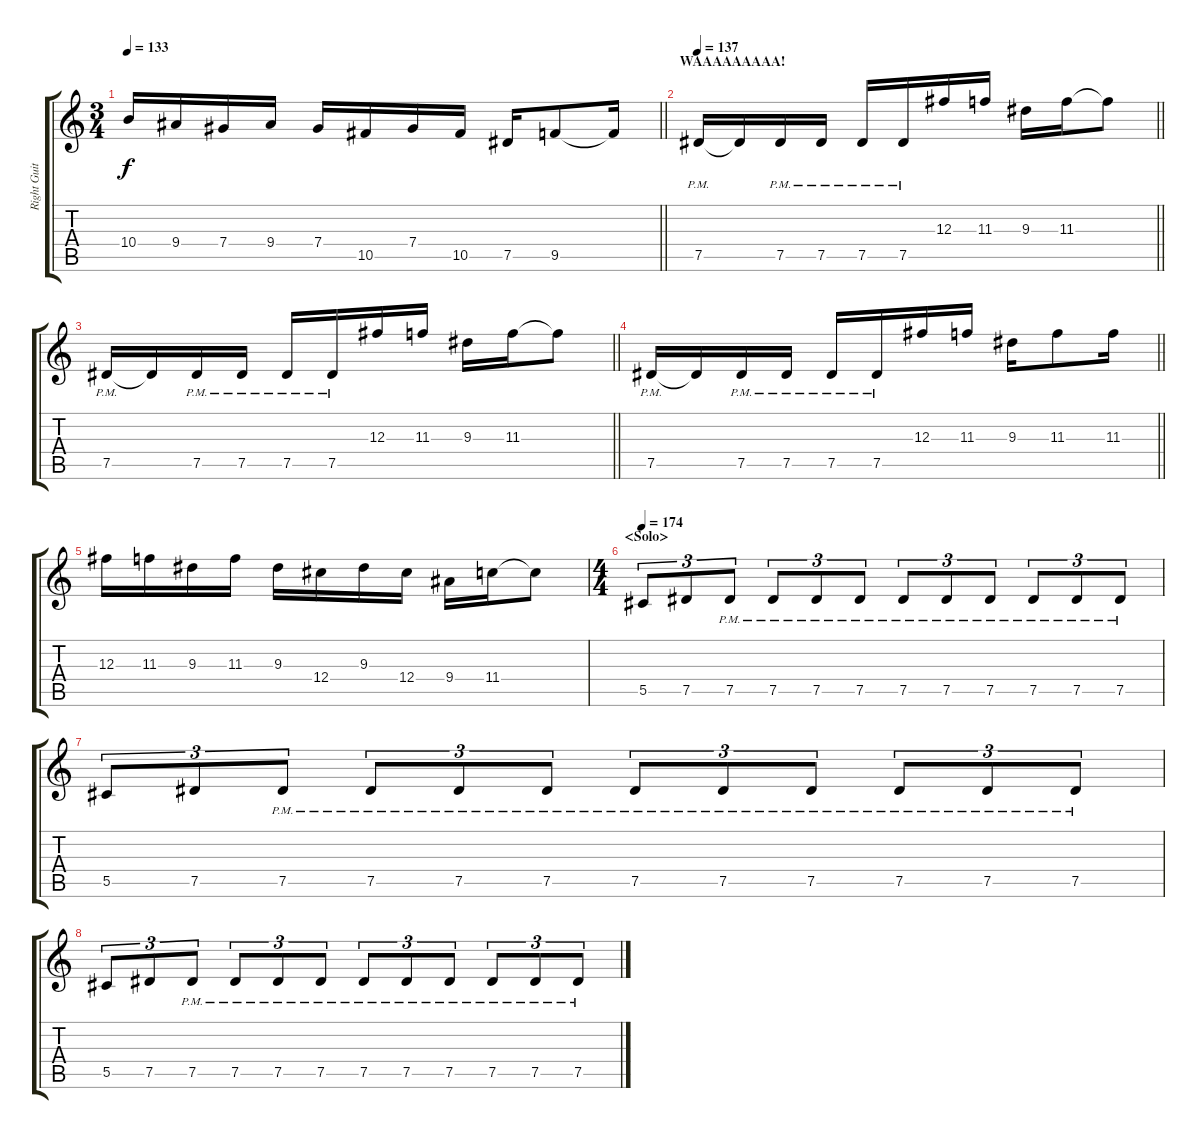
\track ("Right Guitar" "Right Guit") {instrument overdrivenguitar}
\staff {score tabs}
\tuning (Eb4 Bb3 Gb3 Db3 Ab2 Eb2) {hide}
\ts (3 4)
\tempo 133
\clef g2
\barLineRight lightlight
\ks c
10.4.16{dy f} 9.4.16 7.4.16 9.4.16 7.4.16 10.5.16 7.4.16 10.5.16 7.5.16 9.5.8 9.5{t}.16 |
\section ("" "WAAAAAAAAA!")
\tempo 137
\barLineRight lightlight
7.5{pm}.16 7.5{t}.16 7.5{pm}.16 7.5{pm}.16 7.5{pm}.16 7.5{pm}.16 12.3.16 11.3.16 9.3.16 11.3.16 11.3{t}.8 |
\barLineRight lightlight
7.5{pm}.16 7.5{t}.16 7.5{pm}.16 7.5{pm}.16 7.5{pm}.16 7.5{pm}.16 12.3.16 11.3.16 9.3.16 11.3.16 11.3{t}.8 |
\barLineRight lightlight
7.5{pm}.16 7.5{t}.16 7.5{pm}.16 7.5{pm}.16 7.5{pm}.16 7.5{pm}.16 12.3.16 11.3.16 9.3.16 11.3.8 11.3.16 |
12.3.16 11.3.16 9.3.16 11.3.16 9.3.16 12.4.16 9.3.16 12.4.16 9.4.16 11.4.16 11.4{t}.8 |
\ts (4 4)
\section ("" "<Solo>")
\tempo 174
5.5.8{tu (3 2)} 7.5.8{tu (3 2)} 7.5{pm}.8{tu (3 2)} 7.5{pm}.8{tu (3 2)} 7.5{pm}.8{tu (3 2)} 7.5{pm}.8{tu (3 2)} 7.5{pm}.8{tu (3 2)} 7.5{pm}.8{tu (3 2)} 7.5{pm}.8{tu (3 2)} 7.5{pm}.8{tu (3 2)} 7.5{pm}.8{tu (3 2)} 7.5{pm}.8{tu (3 2)} |
5.5.8{tu (3 2)} 7.5.8{tu (3 2)} 7.5{pm}.8{tu (3 2)} 7.5{pm}.8{tu (3 2)} 7.5{pm}.8{tu (3 2)} 7.5{pm}.8{tu (3 2)} 7.5{pm}.8{tu (3 2)} 7.5{pm}.8{tu (3 2)} 7.5{pm}.8{tu (3 2)} 7.5{pm}.8{tu (3 2)} 7.5{pm}.8{tu (3 2)} 7.5{pm}.8{tu (3 2)} |
5.5.8{tu (3 2)} 7.5.8{tu (3 2)} 7.5{pm}.8{tu (3 2)} 7.5{pm}.8{tu (3 2)} 7.5{pm}.8{tu (3 2)} 7.5{pm}.8{tu (3 2)} 7.5{pm}.8{tu (3 2)} 7.5{pm}.8{tu (3 2)} 7.5{pm}.8{tu (3 2)} 7.5{pm}.8{tu (3 2)} 7.5{pm}.8{tu (3 2)} 7.5{pm}.8{tu (3 2)}
